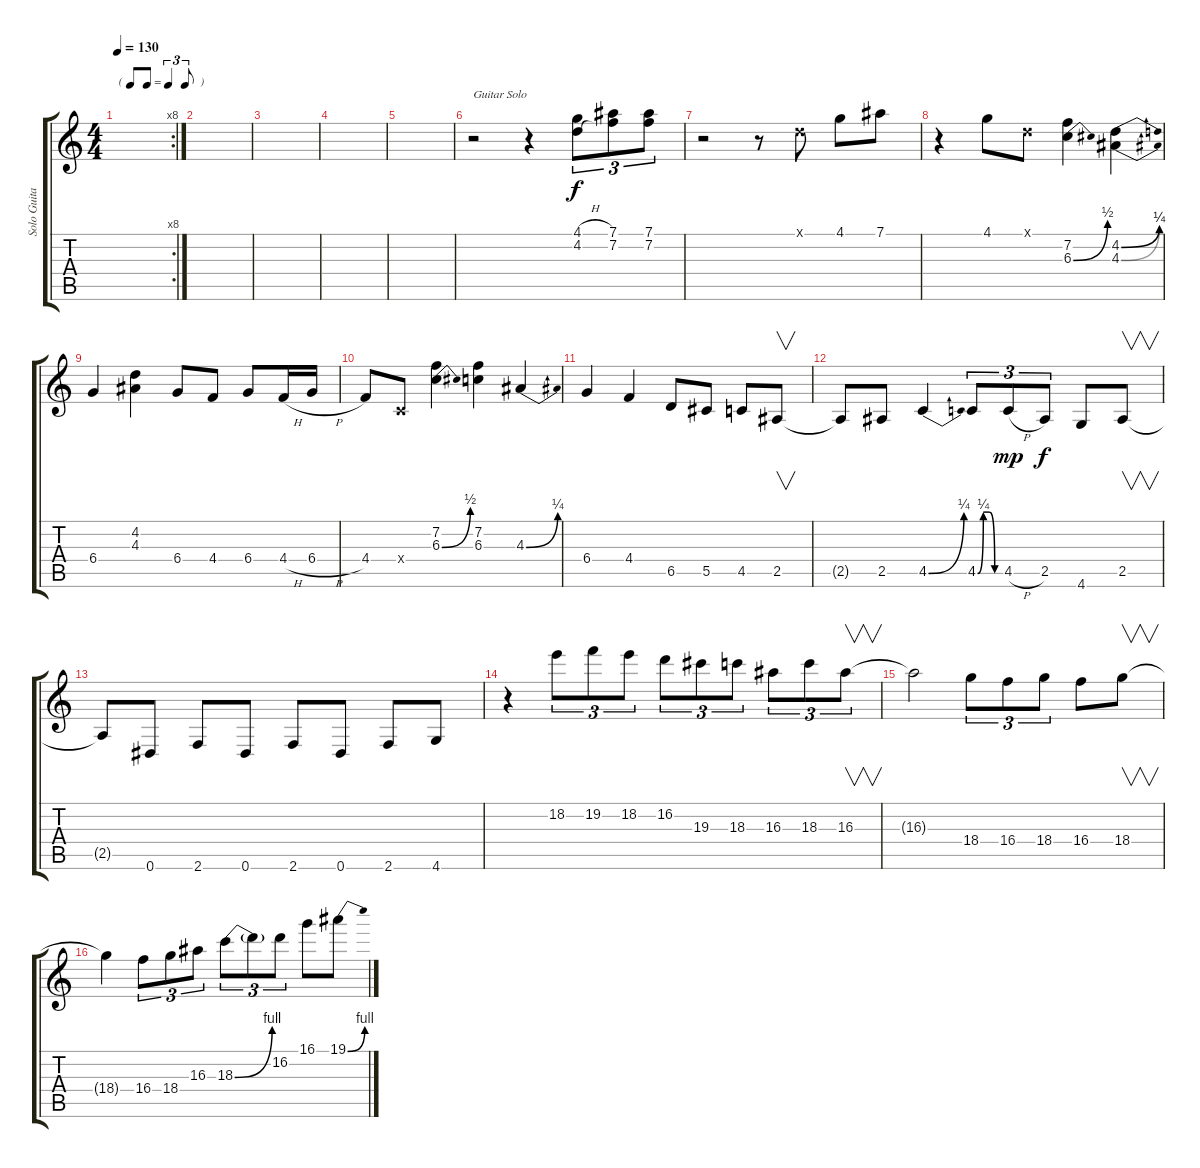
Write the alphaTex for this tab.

\track ("Solo Guitar" "Solo Guita") {instrument electricguitarclean}
\staff {score tabs}
\tuning (Eb4 Bb3 Gb3 Db3 Ab2 Eb2) {hide}
\rc 8
\ts (4 4)
\tf triplet8th
\tempo 130
\clef g2
\ks c
|
|
|
|
|
r.2{txt "Guitar Solo"} r.4 (4.1{h} 4.2{h}).8{tu (3 2)} (7.1 7.2).8{tu (3 2)} (7.1 7.2).8{tu (3 2)} |
r.2 r.8 -1.1{x}.8 4.1.8 7.1.8 |
r.4 4.1.8 -1.1{x}.8 (7.2 6.3{be (bend 0 0 60 2)}).4 (4.2{be (bend 0 0 60 1)} 4.3{be (bend 0 0 60 1)}).4 |
6.4.4 (4.2 4.3).4 6.4.8 4.4.8 6.4.8 4.4{h}.16 6.4{h}.16 |
4.4.8 -1.4{x}.8 (7.2 6.3{be (bend 0 0 60 2)}).4 (7.2 6.3).4 4.3{be (bend 0 0 60 1)}.4 |
6.4.4 4.4.4 6.5.8 5.5.8 4.5.8 2.5.8{v} |
2.5{t}.8 2.5.8 4.5{be (bend 0 0 60 1)}.4 4.5{be (custom 0 0 15 1 30 1 45 0 60 0)}.8{tu (3 2)} 4.5{h}.8{tu (3 2) dy mp} 2.5.8{tu (3 2) dy f} 4.6.8 2.5.8{v} |
2.5{t}.8 0.6.8 2.6.8 0.6.8 2.6.8 0.6.8 2.6.8 4.6.8 |
r.4 18.2.8{tu (3 2)} 19.2.8{tu (3 2)} 18.2.8{tu (3 2)} 16.2.8{tu (3 2)} 19.3.8{tu (3 2)} 18.3.8{tu (3 2)} 16.3.8{tu (3 2)} 18.3.8{tu (3 2)} 16.3.8{v tu (3 2)} |
16.3{t}.2 18.4.8{tu (3 2)} 16.4.8{tu (3 2)} 18.4.8{tu (3 2)} 16.4.8 18.4.8{v} |
18.4{t}.4 16.4.8{tu (3 2)} 18.4.8{tu (3 2)} 16.3.8{tu (3 2)} 18.3{be (bend 0 0 60 4)}.8{tu (3 2)} 18.3{t}.8{tu (3 2)} 16.2.8{tu (3 2)} 16.1.8 19.1{be (bend 0 0 60 4)}.8
